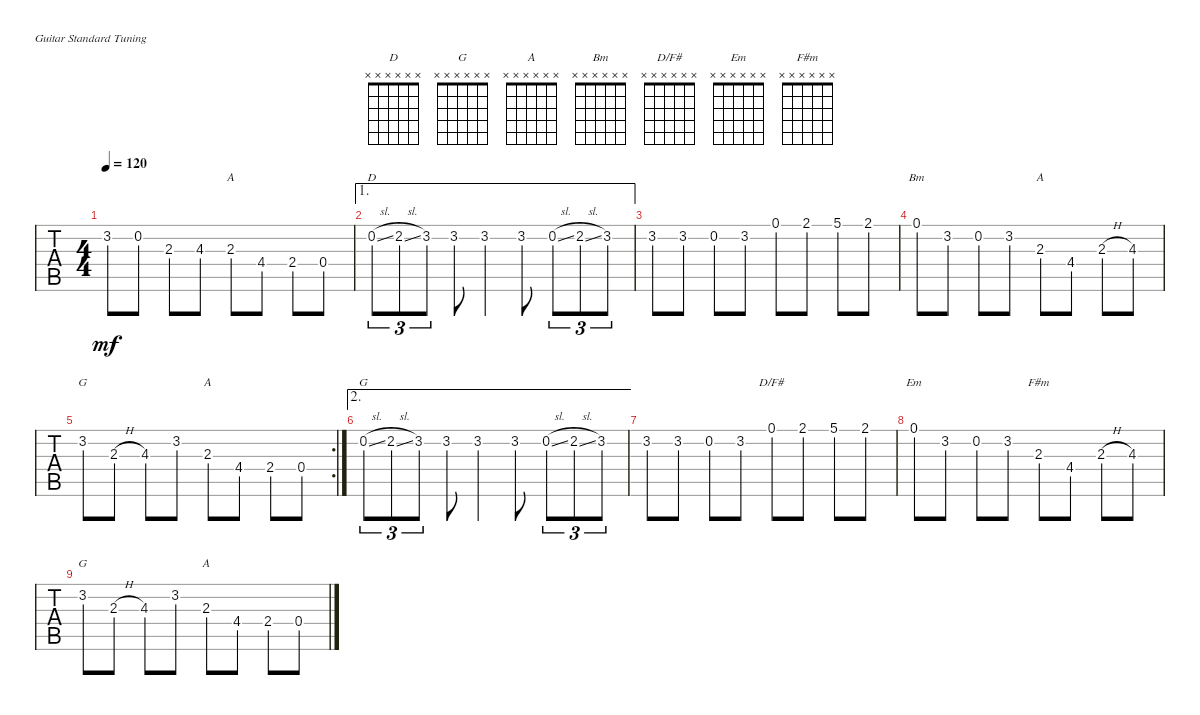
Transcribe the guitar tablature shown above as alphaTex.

\defaultSystemsLayout 4
\bracketExtendMode groupsimilarinstruments
\singleTrackTrackNamePolicy hidden
\multiTrackTrackNamePolicy hidden
\otherSystemsTrackNameOrientation horizontal
\track ("Steel Guitar" "S-Gt") {instrument acousticguitarsteel}
\staff {tabs}
\tuning (E4 B3 G3 D3 A2 E2)
\chord ("D" x x x x x x)
\chord ("G" x x x x x x)
\chord ("A" x x x x x x)
\chord ("Bm" x x x x x x)
\chord ("D/F#" x x x x x x)
\chord ("Em" x x x x x x)
\chord ("F#m" x x x x x x)
\ts (4 4)
\tempo 120
\clef g2
\ks c
3.2.8{dy mf} 0.2.8 2.3.8 4.3.8 2.3.8{ch "A"} 4.4.8 2.4.8 0.4.8 |
\ae 1
0.2{sl}.8{tu (3 2) ch "D"} 2.2{sl}.8{tu (3 2)} 3.2.8{tu (3 2)} 3.2.8 3.2.4 3.2.8 0.2{sl}.8{tu (3 2)} 2.2{sl}.8{tu (3 2)} 3.2.8{tu (3 2)} |
3.2.8 3.2.8 0.2.8 3.2.8 0.1.8 2.1.8 5.1.8 2.1.8 |
0.1.8{ch "Bm"} 3.2.8 0.2.8 3.2.8 2.3.8{ch "A"} 4.4.8 2.3{h}.8 4.3.8 |
\rc 2
3.2.8{ch "G"} 2.3{h}.8 4.3.8 3.2.8 2.3.8{ch "A"} 4.4.8 2.4.8 0.4.8 |
\ae 2
0.2{sl}.8{tu (3 2) ch "G"} 2.2{sl}.8{tu (3 2)} 3.2.8{tu (3 2)} 3.2.8 3.2.4 3.2.8 0.2{sl}.8{tu (3 2)} 2.2{sl}.8{tu (3 2)} 3.2.8{tu (3 2)} |
3.2.8 3.2.8 0.2.8 3.2.8 0.1.8{ch "D/F#"} 2.1.8 5.1.8 2.1.8 |
0.1.8{ch "Em"} 3.2.8 0.2.8 3.2.8 2.3.8{ch "F#m"} 4.4.8 2.3{h}.8 4.3.8 |
3.2.8{ch "G"} 2.3{h}.8 4.3.8 3.2.8 2.3.8{ch "A"} 4.4.8 2.4.8 0.4.8
